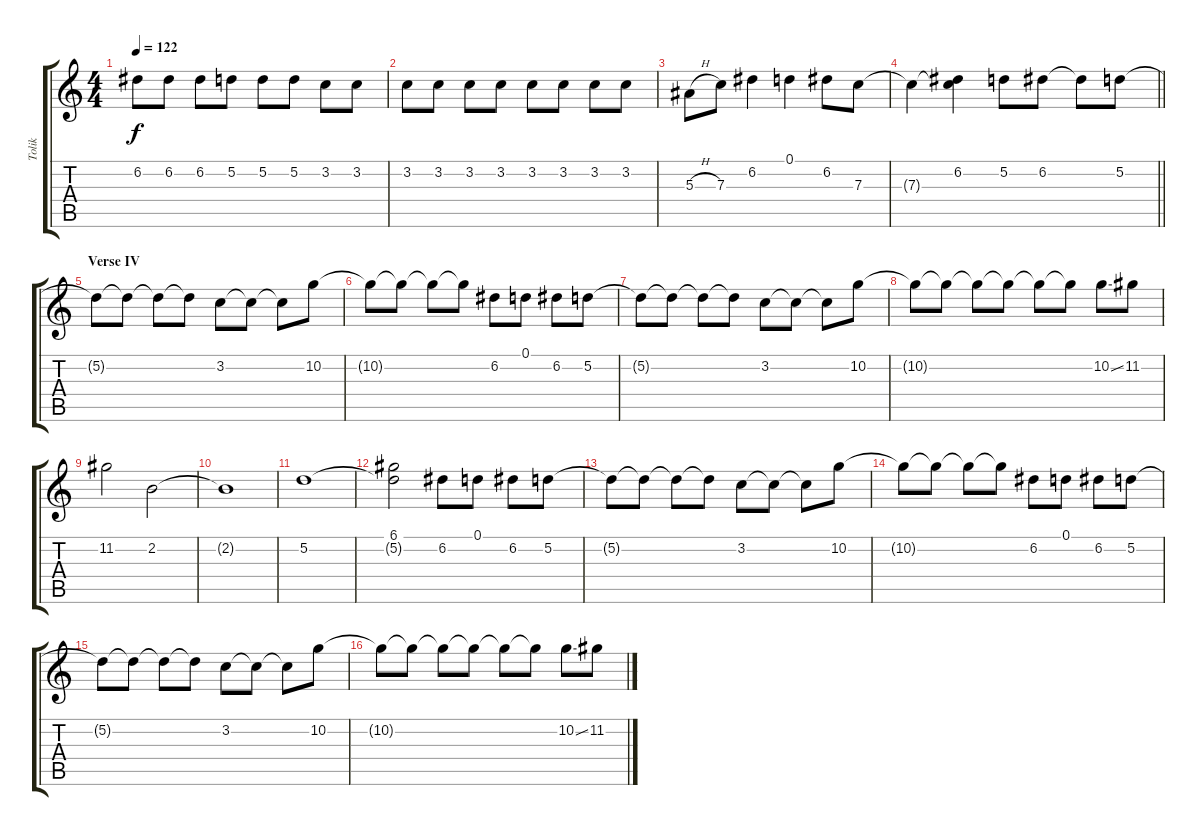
\track ("Tolik" "Tolik") {instrument distortionguitar}
\staff {score tabs}
\tuning (D4 A3 F3 C3 G2 C2) {hide}
\ts (4 4)
\tempo 122
\clef g2
\ks c
6.2.8{dy f} 6.2.8 6.2.8 5.2.8 5.2.8 5.2.8 3.2.8 3.2.8 |
3.2.8 3.2.8 3.2.8 3.2.8 3.2.8 3.2.8 3.2.8 3.2.8 |
5.3{h}.8 7.3.8 6.2.4 0.1.4 6.2.8 7.3.8 |
\barLineRight lightlight
7.3{t}.4 (6.2 7.3{t}).4 5.2.8 6.2.8 6.2{t}.8 5.2.8 |
\section ("" "Verse IV")
5.2{t}.8 5.2{t}.8 5.2{t}.8 5.2{t}.8 3.2.8 3.2{t}.8 3.2{t}.8 10.2.8 |
10.2{t}.8 10.2{t}.8 10.2{t}.8 10.2{t}.8 6.2.8 0.1.8 6.2.8 5.2.8 |
5.2{t}.8 5.2{t}.8 5.2{t}.8 5.2{t}.8 3.2.8 3.2{t}.8 3.2{t}.8 10.2.8 |
10.2{t}.8 10.2{t}.8 10.2{t}.8 10.2{t}.8 10.2{t}.8 10.2{t}.8 10.2{ss}.8 11.2.8 |
11.2.2 2.2.2 |
2.2{t}.1 |
5.2.1 |
(6.1 5.2{t}).2 6.2.8 0.1.8 6.2.8 5.2.8 |
5.2{t}.8 5.2{t}.8 5.2{t}.8 5.2{t}.8 3.2.8 3.2{t}.8 3.2{t}.8 10.2.8 |
10.2{t}.8 10.2{t}.8 10.2{t}.8 10.2{t}.8 6.2.8 0.1.8 6.2.8 5.2.8 |
5.2{t}.8 5.2{t}.8 5.2{t}.8 5.2{t}.8 3.2.8 3.2{t}.8 3.2{t}.8 10.2.8 |
10.2{t}.8 10.2{t}.8 10.2{t}.8 10.2{t}.8 10.2{t}.8 10.2{t}.8 10.2{ss}.8 11.2.8
